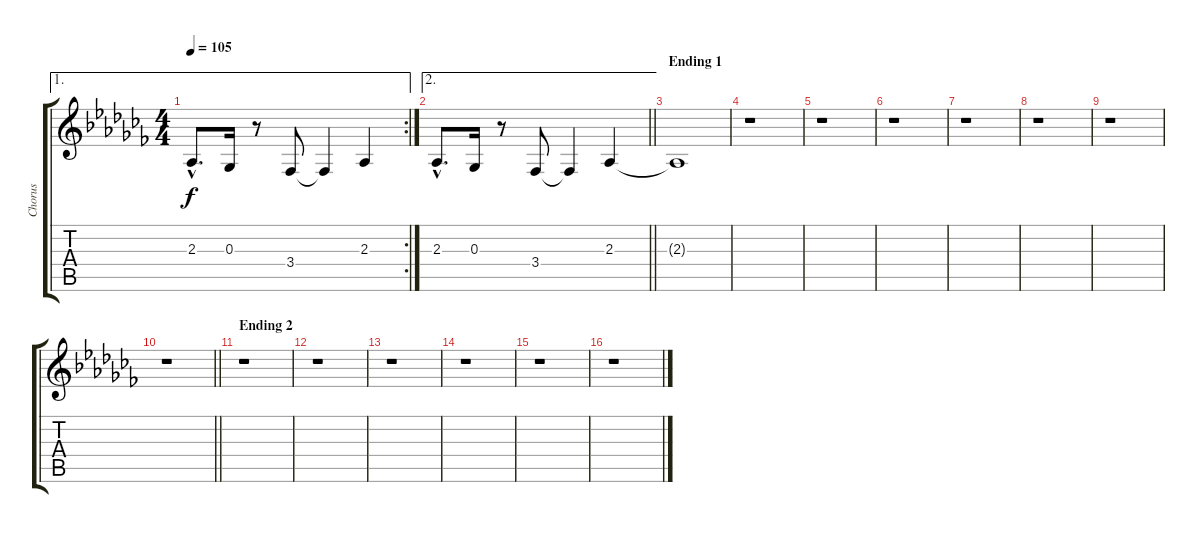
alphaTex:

\track ("Chorus" "Chorus") {instrument sopranosax}
\staff {score tabs}
\tuning (Eb4 Bb3 Gb3 Db3 Ab2 Eb2) {hide}
\ae 1
\rc 2
\ts (4 4)
\tempo 105
\clef g2
\ks abminor
2.3{hac}.8{d dy f} 0.3.16 r.8 3.4.8 3.4{t}.4 2.3.4 |
\ae 2
\barLineRight lightlight
2.3{hac}.8{d} 0.3.16 r.8 3.4.8 3.4{t}.4 2.3.4 |
\section ("" "Ending 1")
2.3{t}.1 |
r.1 |
r.1 |
r.1 |
r.1 |
r.1 |
r.1 |
\barLineRight lightlight
r.1 |
\section ("" "Ending 2")
r.1 |
r.1 |
r.1 |
r.1 |
r.1 |
r.1
